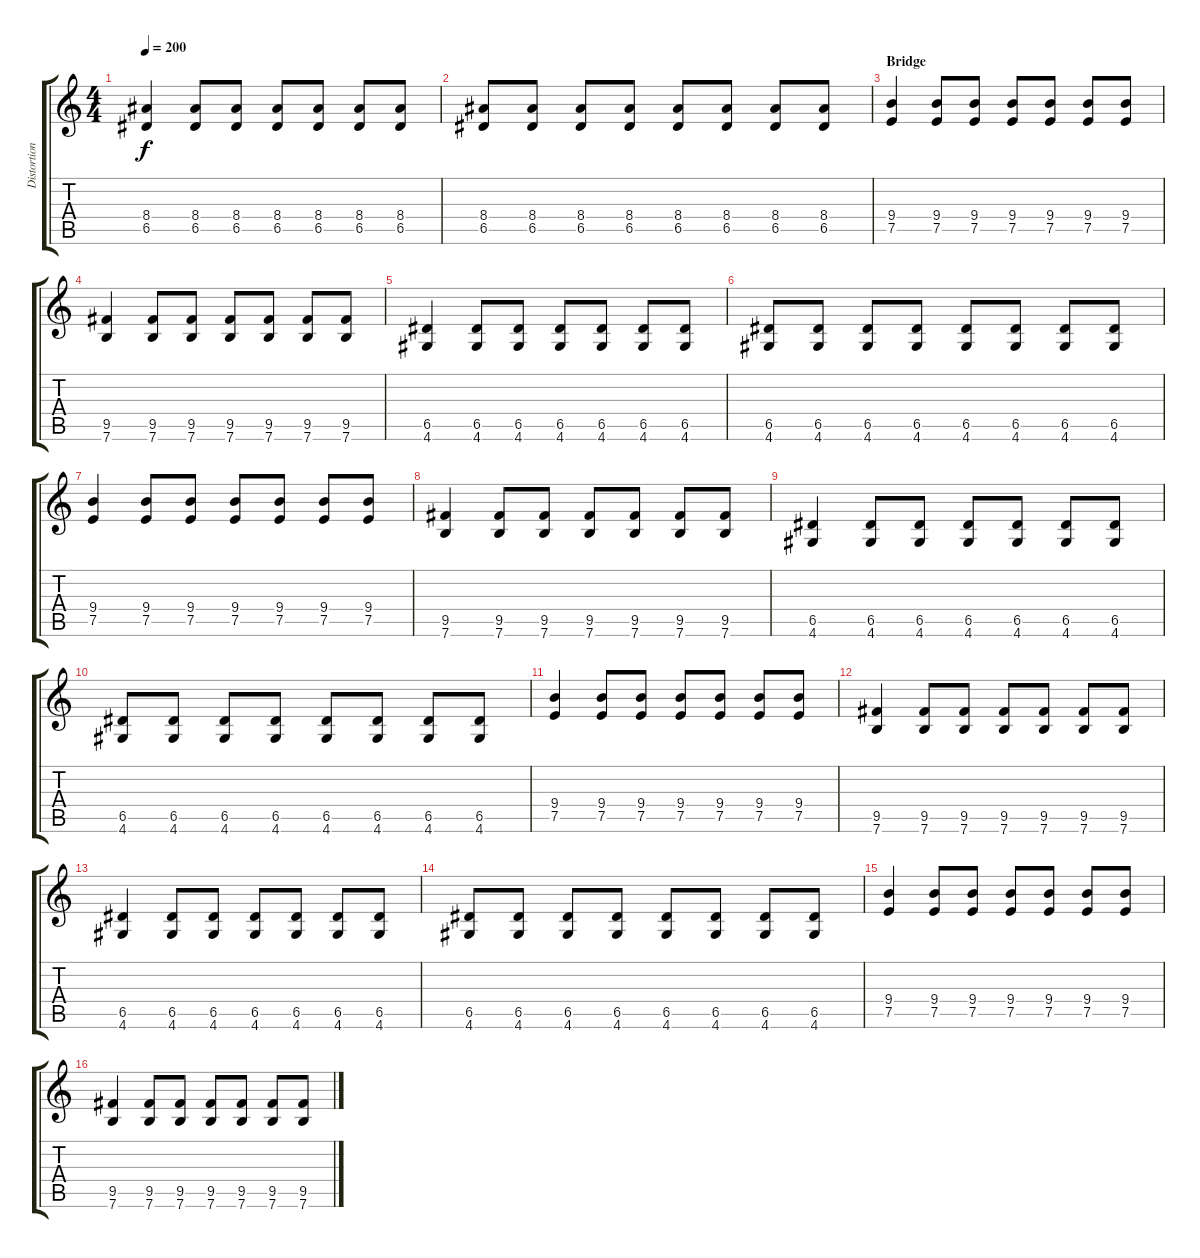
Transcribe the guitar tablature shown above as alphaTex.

\track ("Distortion Guitar " "Distortion") {instrument distortionguitar}
\staff {score tabs}
\tuning (E4 B3 G3 D3 A2 E2) {hide}
\ts (4 4)
\tempo 200
\clef g2
\ks c
(8.4 6.5).4{dy f} (8.4 6.5).8 (8.4 6.5).8 (8.4 6.5).8 (8.4 6.5).8 (8.4 6.5).8 (8.4 6.5).8 |
(8.4 6.5).8 (8.4 6.5).8 (8.4 6.5).8 (8.4 6.5).8 (8.4 6.5).8 (8.4 6.5).8 (8.4 6.5).8 (8.4 6.5).8 |
\section ("" "Bridge")
(9.4 7.5).4 (9.4 7.5).8 (9.4 7.5).8 (9.4 7.5).8 (9.4 7.5).8 (9.4 7.5).8 (9.4 7.5).8 |
(9.5 7.6).4 (9.5 7.6).8 (9.5 7.6).8 (9.5 7.6).8 (9.5 7.6).8 (9.5 7.6).8 (9.5 7.6).8 |
(6.5 4.6).4 (6.5 4.6).8 (6.5 4.6).8 (6.5 4.6).8 (6.5 4.6).8 (6.5 4.6).8 (6.5 4.6).8 |
(6.5 4.6).8 (6.5 4.6).8 (6.5 4.6).8 (6.5 4.6).8 (6.5 4.6).8 (6.5 4.6).8 (6.5 4.6).8 (6.5 4.6).8 |
(9.4 7.5).4 (9.4 7.5).8 (9.4 7.5).8 (9.4 7.5).8 (9.4 7.5).8 (9.4 7.5).8 (9.4 7.5).8 |
(9.5 7.6).4 (9.5 7.6).8 (9.5 7.6).8 (9.5 7.6).8 (9.5 7.6).8 (9.5 7.6).8 (9.5 7.6).8 |
(6.5 4.6).4 (6.5 4.6).8 (6.5 4.6).8 (6.5 4.6).8 (6.5 4.6).8 (6.5 4.6).8 (6.5 4.6).8 |
(6.5 4.6).8 (6.5 4.6).8 (6.5 4.6).8 (6.5 4.6).8 (6.5 4.6).8 (6.5 4.6).8 (6.5 4.6).8 (6.5 4.6).8 |
(9.4 7.5).4 (9.4 7.5).8 (9.4 7.5).8 (9.4 7.5).8 (9.4 7.5).8 (9.4 7.5).8 (9.4 7.5).8 |
(9.5 7.6).4 (9.5 7.6).8 (9.5 7.6).8 (9.5 7.6).8 (9.5 7.6).8 (9.5 7.6).8 (9.5 7.6).8 |
(6.5 4.6).4 (6.5 4.6).8 (6.5 4.6).8 (6.5 4.6).8 (6.5 4.6).8 (6.5 4.6).8 (6.5 4.6).8 |
(6.5 4.6).8 (6.5 4.6).8 (6.5 4.6).8 (6.5 4.6).8 (6.5 4.6).8 (6.5 4.6).8 (6.5 4.6).8 (6.5 4.6).8 |
(9.4 7.5).4 (9.4 7.5).8 (9.4 7.5).8 (9.4 7.5).8 (9.4 7.5).8 (9.4 7.5).8 (9.4 7.5).8 |
(9.5 7.6).4 (9.5 7.6).8 (9.5 7.6).8 (9.5 7.6).8 (9.5 7.6).8 (9.5 7.6).8 (9.5 7.6).8
